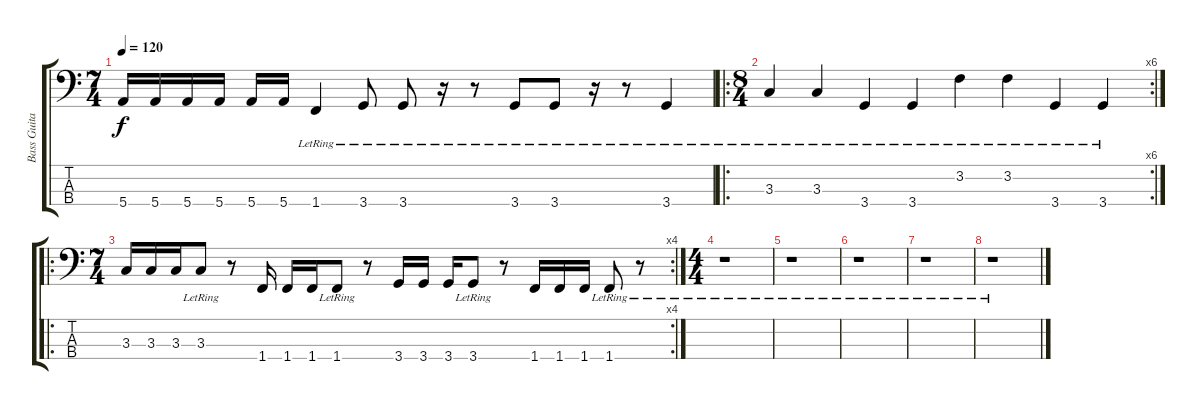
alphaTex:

\track ("Bass Guitar" "Bass Guita") {instrument electricbasspick}
\staff {score tabs}
\tuning (G2 D2 A1 E1) {hide}
\ts (7 4)
\tempo 120
\clef f4
\ks c
5.4.16{dy f} 5.4.16 5.4.16 5.4.16 5.4.16 5.4.16 1.4{lr}.4 3.4{lr}.8 3.4{lr}.8 r.16 r.8 3.4{lr}.8 3.4{lr}.8 r.16 r.8 3.4{lr}.4 |
\ro
\rc 6
\ts (8 4)
3.3{lr}.4 3.3{lr}.4 3.4{lr}.4 3.4{lr}.4 3.2{lr}.4 3.2{lr}.4 3.4{lr}.4 3.4{lr}.4 |
\ro
\rc 4
\ts (7 4)
3.3.16 3.3.16 3.3.16 3.3{lr}.8 r.8 1.4.16 1.4.16 1.4.16 1.4{lr}.8 r.8 3.4.16 3.4.16 3.4.16 3.4{lr}.8 r.8 1.4.16 1.4.16 1.4.16 1.4{lr}.8 r.8 |
\ts (4 4)
r.1 |
r.1 |
r.1 |
r.1 |
r.1
